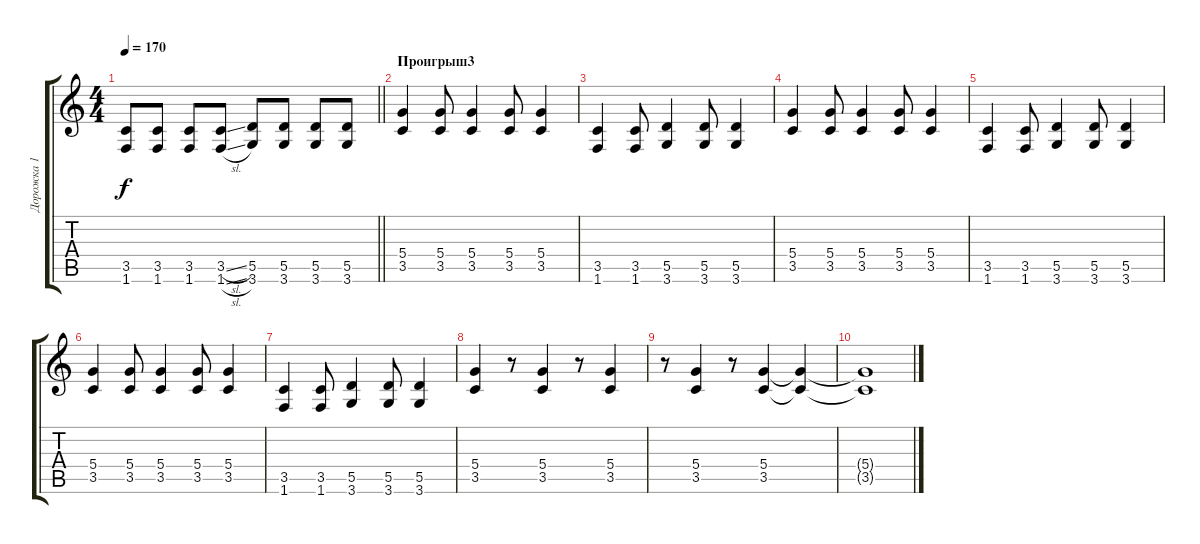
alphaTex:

\track ("Дорожка 1" "Дорожка 1") {instrument overdrivenguitar}
\staff {score tabs}
\tuning (E4 B3 G3 D3 A2 E2) {hide}
\ts (4 4)
\tempo 170
\clef g2
\barLineRight lightlight
\ks c
(3.5 1.6).8{dy f} (3.5 1.6).8 (3.5 1.6).8 (3.5{sl} 1.6{sl}).8 (5.5 3.6).8 (5.5 3.6).8 (5.5 3.6).8 (5.5 3.6).8 |
\section ("" "Проигрыш3")
(5.4 3.5).4 (5.4 3.5).8 (5.4 3.5).4 (5.4 3.5).8 (5.4 3.5).4 |
(3.5 1.6).4 (3.5 1.6).8 (5.5 3.6).4 (5.5 3.6).8 (5.5 3.6).4 |
(5.4 3.5).4 (5.4 3.5).8 (5.4 3.5).4 (5.4 3.5).8 (5.4 3.5).4 |
(3.5 1.6).4 (3.5 1.6).8 (5.5 3.6).4 (5.5 3.6).8 (5.5 3.6).4 |
(5.4 3.5).4 (5.4 3.5).8 (5.4 3.5).4 (5.4 3.5).8 (5.4 3.5).4 |
(3.5 1.6).4 (3.5 1.6).8 (5.5 3.6).4 (5.5 3.6).8 (5.5 3.6).4 |
(5.4 3.5).4 r.8 (5.4 3.5).4 r.8 (5.4 3.5).4 |
r.8 (5.4 3.5).4 r.8 (5.4 3.5).4 (5.4{t} 3.5{t}).4 |
(5.4{t} 3.5{t}).1
